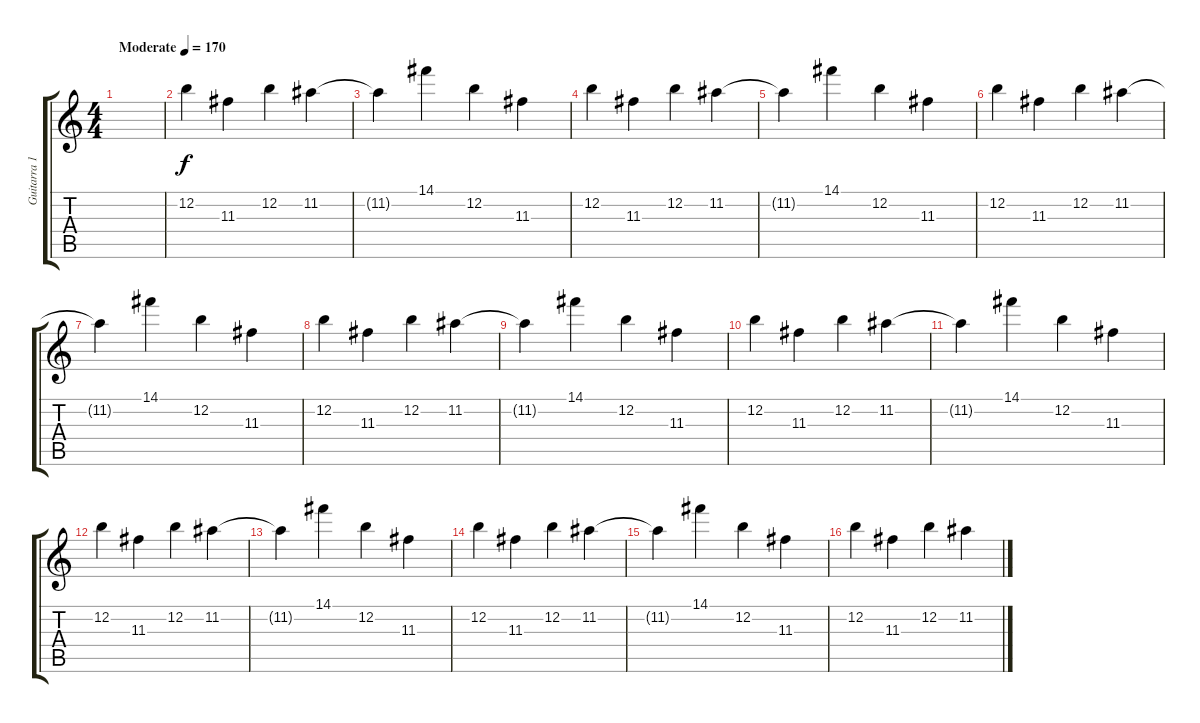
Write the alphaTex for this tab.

\track ("Guitarra 1" "Guitarra 1") {instrument electricguitarmuted}
\staff {score tabs}
\tuning (E4 B3 G3 D3 A2 E2) {hide}
\ts (4 4)
\tempo (170 "Moderate")
\clef g2
\ks c
|
12.2.4 11.3.4 12.2.4 11.2.4 |
11.2{t}.4 14.1.4 12.2.4 11.3.4 |
12.2.4 11.3.4 12.2.4 11.2.4 |
11.2{t}.4 14.1.4 12.2.4 11.3.4 |
12.2.4 11.3.4 12.2.4 11.2.4 |
11.2{t}.4 14.1.4 12.2.4 11.3.4 |
12.2.4 11.3.4 12.2.4 11.2.4 |
11.2{t}.4 14.1.4 12.2.4 11.3.4 |
12.2.4 11.3.4 12.2.4 11.2.4 |
11.2{t}.4 14.1.4 12.2.4 11.3.4 |
12.2.4 11.3.4 12.2.4 11.2.4 |
11.2{t}.4 14.1.4 12.2.4 11.3.4 |
12.2.4 11.3.4 12.2.4 11.2.4 |
11.2{t}.4 14.1.4 12.2.4 11.3.4 |
12.2.4 11.3.4 12.2.4 11.2.4
